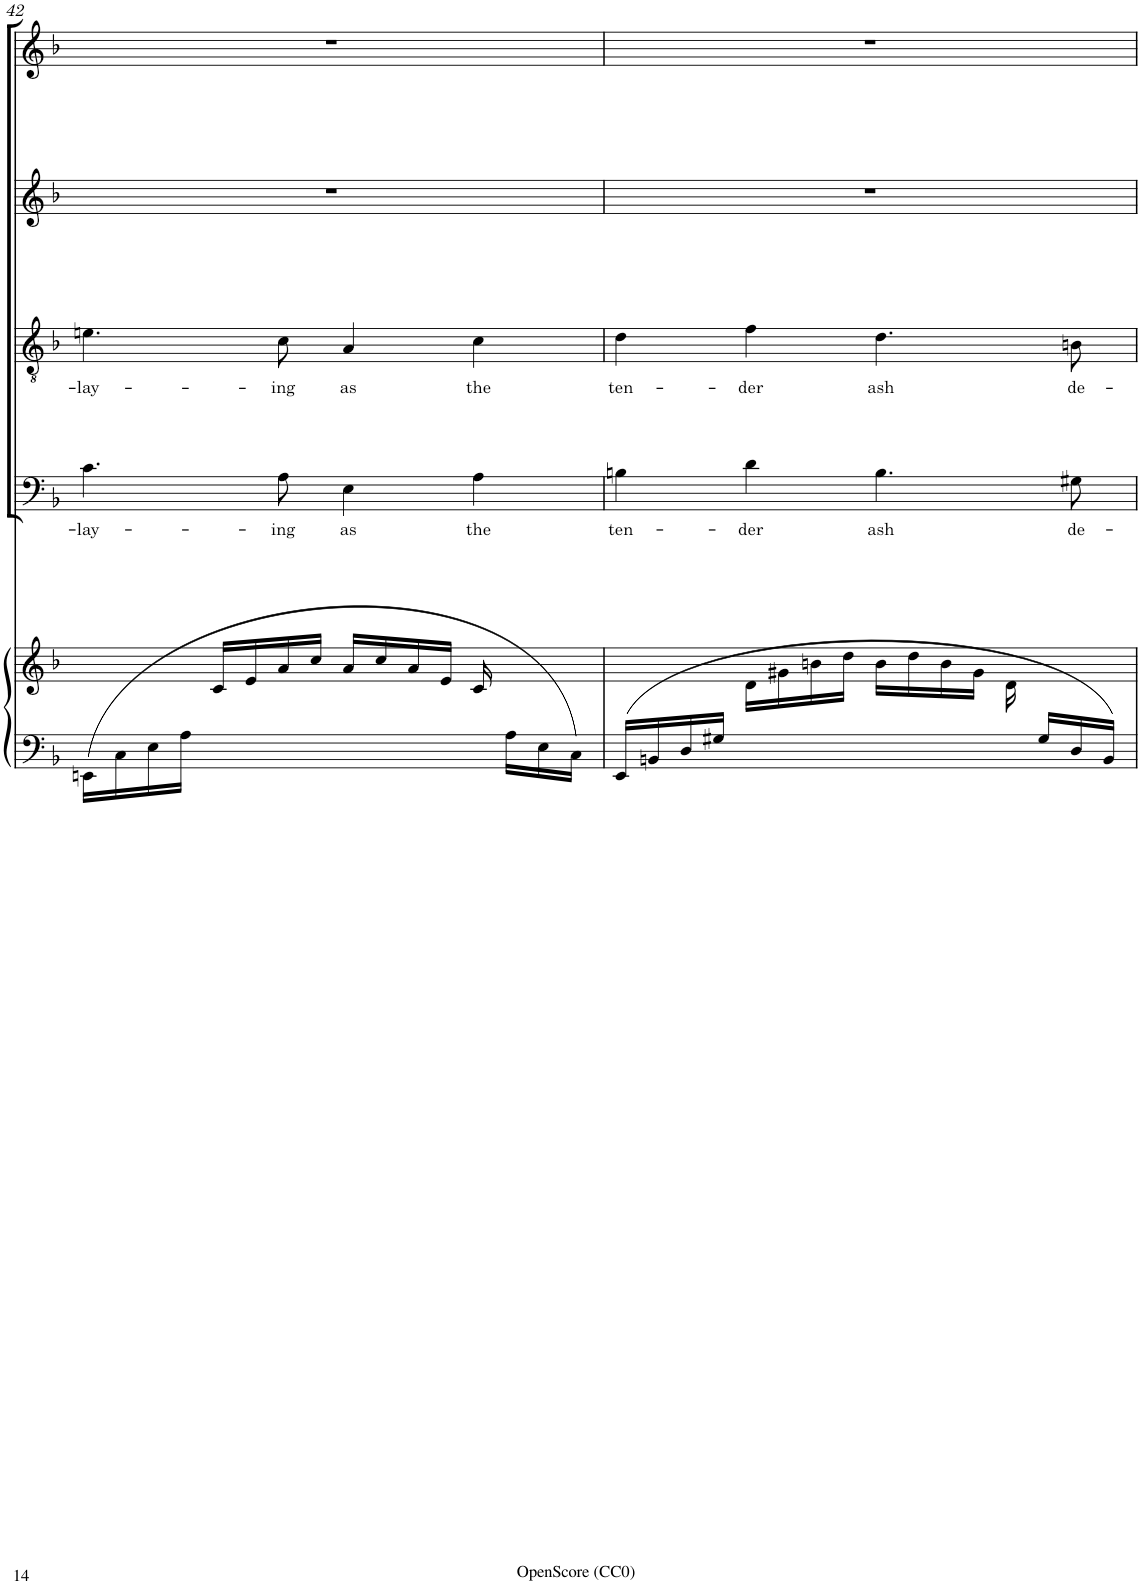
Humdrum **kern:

**kern	**kern	**kern	**text	**kern	**text	**kern	**kern
*part5	*part5	*part4	*part4	*part3	*part3	*part2	*part1
*staff6	*staff5	*staff4	*staff4	*staff3	*staff3	*staff2	*staff1
*I"Piano	*	*I"Bass	*	*I"Tenor	*	*I"Alto	*I"Soprano
*I'Pno	*	*	*	*	*	*	*
!!LO:PB:g=z
*clefF4	*clefG2	*clefF4	*	*clefGv2	*	*clefG2	*clefG2
*k[b-]	*k[b-]	*k[b-]	*	*k[b-]	*	*k[b-]	*k[b-]
*M4/4	*M4/4	*M4/4	*	*M4/4	*	*M4/4	*M4/4
*met(c)	*met(c)	*met(c)	*	*met(c)	*	*met(c)	*met(c)
=42	=42	=42	=42	=42	=42	=42	=42
*^	*	*	*	*	*	*	*
!	!	!	!	!LO:LY:b	!	!LO:LY:b	!	!
16EEn\LL	1ryy	4ryy	4.c\	-lay-	4.en\	-lay-	1r	1r
16C\	.	.	.	.	.	.	.	.
16E\	.	.	.	.	.	.	.	.
16A\JJ	.	.	.	.	.	.	.	.
16ryy	.	16c/LL	.	.	.	.	.	.
.	.	16e/	.	.	.	.	.	.
!	!	!	!	!LO:LY:b	!	!LO:LY:b	!	!
.	.	16a/	8A\	-ing	8c\	-ing	.	.
.	.	16cc/JJ	.	.	.	.	.	.
!	!	!	!	!LO:LY:b	!	!LO:LY:b	!	!
.	.	16a/LL	4E\	as	4A/	as	.	.
.	.	16cc/	.	.	.	.	.	.
.	.	16a/	.	.	.	.	.	.
.	.	16e/JJ	.	.	.	.	.	.
!	!	!	!	!LO:LY:b	!	!LO:LY:b	!	!
.	.	16c/	4A\	the	4c\	the	.	.
16A\LL	.	8.ryy	.	.	.	.	.	.
16E\	.	.	.	.	.	.	.	.
16C\JJ	.	.	.	.	.	.	.	.
=43	=43	=43	=43	=43	=43	=43	=43	=43
!	!	!	!	!LO:LY:b	!	!LO:LY:b	!	!
16EE/LL	1ryy	4ryy	4Bn\	ten-	4d\	ten-	1r	1r
16BBn/	.	.	.	.	.	.	.	.
16D/	.	.	.	.	.	.	.	.
16G#X/JJ	.	.	.	.	.	.	.	.
!	!	!	!	!LO:LY:b	!	!LO:LY:b	!	!
16ryy	.	16d\LL	4d\	-der	4f\	-der	.	.
.	.	16g#X\	.	.	.	.	.	.
.	.	16bn\	.	.	.	.	.	.
.	.	16dd\JJ	.	.	.	.	.	.
!	!	!	!	!LO:LY:b	!	!LO:LY:b	!	!
.	.	16b\LL	4.B\	ash	4.d\	ash	.	.
.	.	16dd\	.	.	.	.	.	.
.	.	16b\	.	.	.	.	.	.
.	.	16g#\JJ	.	.	.	.	.	.
.	.	16d\	.	.	.	.	.	.
16G#/LL	.	8.ryy	.	.	.	.	.	.
!	!	!	!	!LO:LY:b	!	!LO:LY:b	!	!
16D/	.	.	8G#X\	de-	8Bn\	de-	.	.
16BB/JJ	.	.	.	.	.	.	.	.
*v	*v	*	*	*	*	*	*	*
=	=	=	=	=	=	=	=
*-	*-	*-	*-	*-	*-	*-	*-
